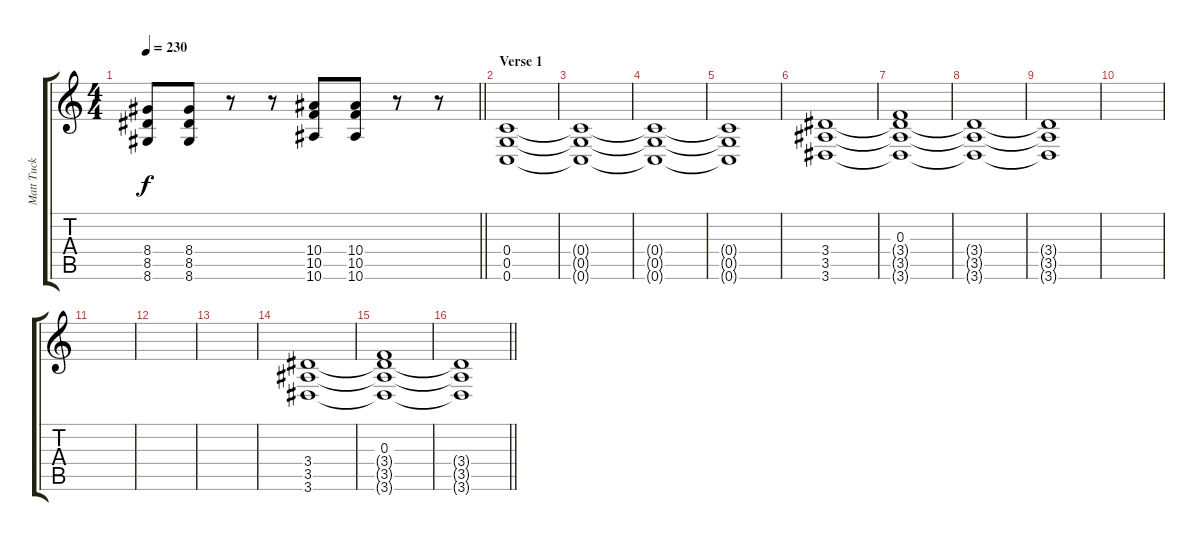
\track ("Matt Tuck Guitar" "Matt Tuck ") {instrument distortionguitar}
\staff {score tabs}
\tuning (D4 A3 F3 C3 G2 C2) {hide}
\ts (4 4)
\tempo 230
\clef g2
\barLineRight lightlight
\ks c
(8.4 8.5 8.6).8{dy f} (8.4 8.5 8.6).8 r.8 r.8 (10.4 10.5 10.6).8 (10.4 10.5 10.6).8 r.8 r.8 |
\section ("" "Verse 1")
(0.4 0.5 0.6).1 |
(0.4{t} 0.5{t} 0.6{t}).1 |
(0.4{t} 0.5{t} 0.6{t}).1 |
(0.4{t} 0.5{t} 0.6{t}).1 |
(3.4 3.5 3.6).1 |
(0.3 3.4{t} 3.5{t} 3.6{t}).1 |
(3.4{t} 3.5{t} 3.6{t}).1 |
(3.4{t} 3.5{t} 3.6{t}).1 |
|
|
|
|
(3.4 3.5 3.6).1 |
(0.3 3.4{t} 3.5{t} 3.6{t}).1 |
\barLineRight lightlight
(3.4{t} 3.5{t} 3.6{t}).1
